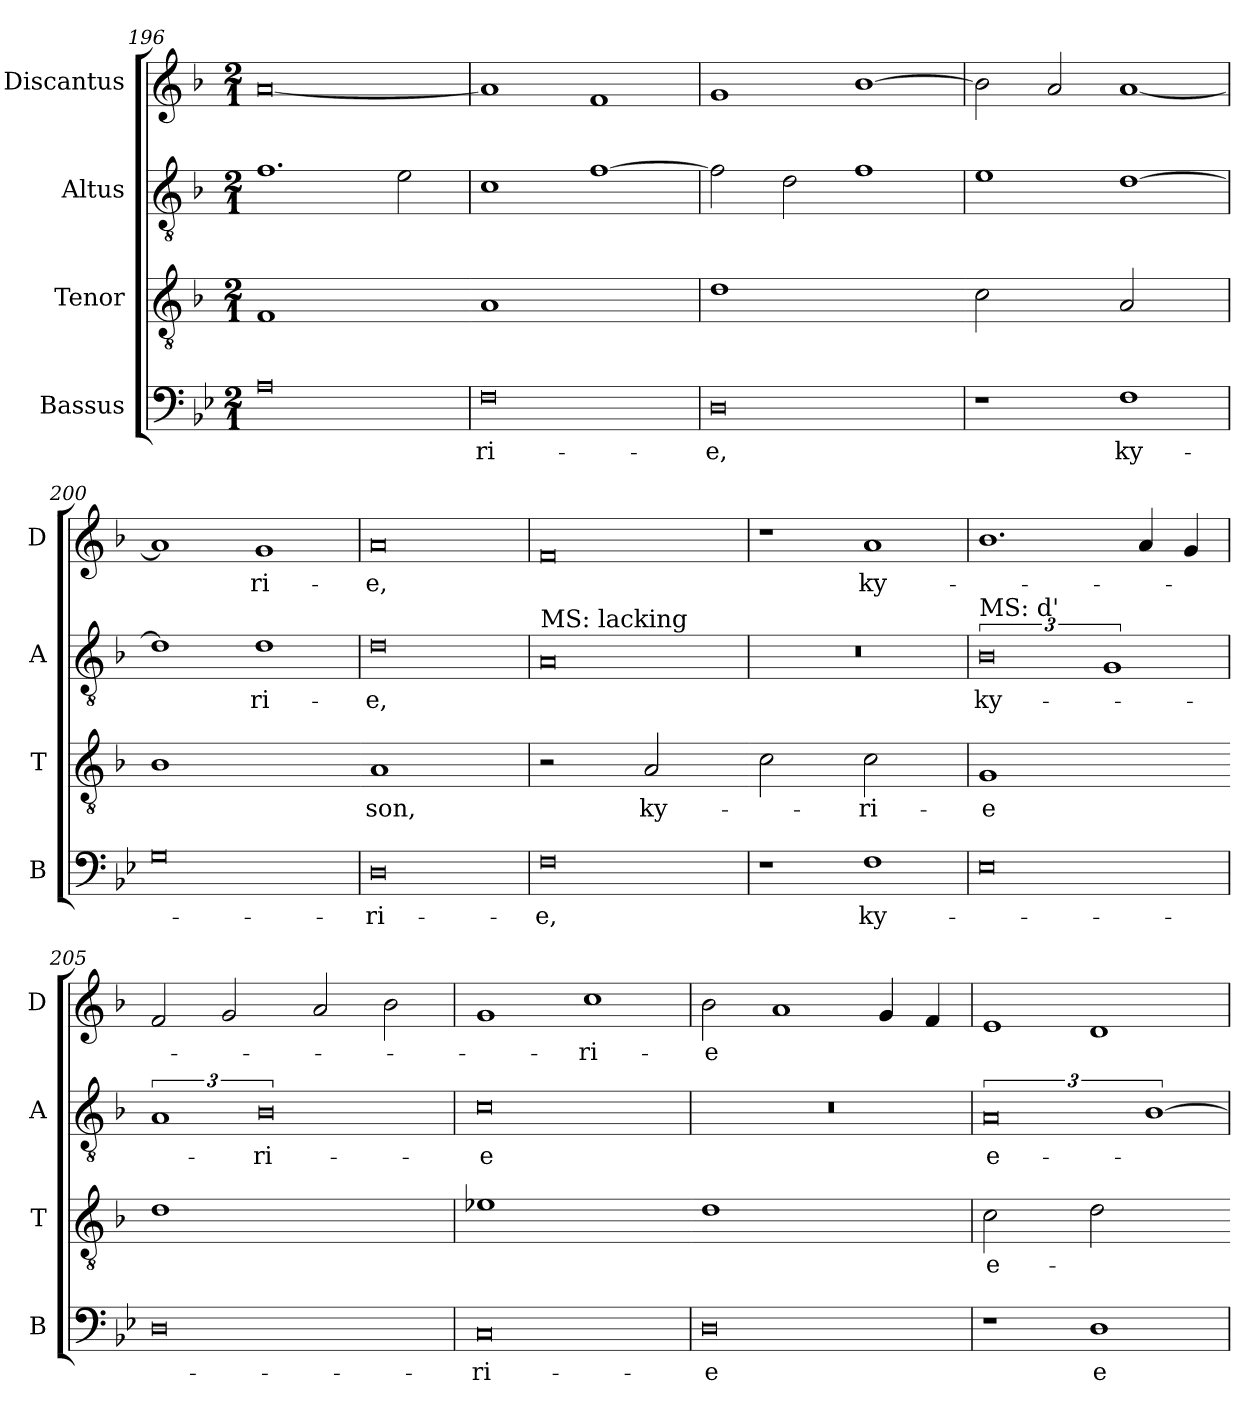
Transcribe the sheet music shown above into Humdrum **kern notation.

**kern	**text	**kern	**text	**kern	**text	**kern	**text
*part4	*part4	*part3	*part3	*part2	*part2	*part1	*part1
*staff4	*staff4	*staff3	*staff3	*staff2	*staff2	*staff1	*staff1
*I"Bassus	*	*I"Tenor	*	*I"Altus	*	*I"Discantus	*
*I'B	*	*I'T	*	*I'A	*	*I'D	*
*clefF4	*	*clefGv2	*	*clefGv2	*	*clefG2	*
*k[b-e-]	*	*k[b-]	*	*k[b-]	*	*k[b-]	*
*M2/1	*	*M2/1	*	*M2/1	*	*M2/1	*
=196	=196	=196	=196	=196	=196	=196	=196
!	!	!LO:N:vis=1	!	!	!	!	!
0A	.	0F	.	1.f	.	[0a	.
.	.	.	.	2e	.	.	.
=197	=197	=197-	=197	=197	=197	=197	=197
!	!	!LO:N:vis=1	!	!	!	!	!
0F	-ri-	0A	.	1c	.	1a]	.
.	.	.	.	[1f	.	1f	.
=198	=198	=198	=198	=198	=198	=198	=198
!	!	!LO:N:vis=1	!	!	!	!	!
0D	-e,	0d	.	2f]	.	1g	.
.	.	.	.	2d	.	.	.
.	.	.	.	1f	.	[1b-	.
=199	=199	=199-	=199	=199	=199	=199	=199
!	!	!LO:N:vis=2	!	!	!	!	!
1r	.	1c	.	1e	.	2b-]	.
.	.	.	.	.	.	2a	.
!	!	!LO:N:vis=2	!	!	!	!	!
1F	ky-	1A	.	[1d	.	[1a	.
=200	=200	=200	=200	=200	=200	=200	=200
!	!	!LO:N:vis=1	!	!	!	!	!
0G	.	0B-	.	1d]	.	1a]	.
.	.	.	.	1d	-ri-	1g	-ri-
=201	=201	=201-	=201	=201	=201	=201	=201
!	!	!LO:N:vis=1	!	!	!	!	!
0D	-ri-	0A	-son,	0d	-e,	0a	-e,
=202	=202	=202	=202	=202	=202	=202	=202
!	!	!	!	!LO:TX:a:t=MS&colon; lacking	!	!	!
!	!	!LO:N:vis=2	!	!	!	!	!
0F	-e,	1r	.	0A	.	0f	.
!	!	!LO:N:vis=2	!	!	!	!	!
.	.	1A	ky-	.	.	.	.
=203	=203	=203-	=203	=203	=203	=203	=203
!	!	!LO:N:vis=2	!	!	!	!	!
1r	.	1c	.	0r	.	1r	.
!	!	!LO:N:vis=2	!	!	!	!	!
1F	ky-	1c	-ri-	.	.	1a	ky-
=204	=204	=204	=204	=204	=204	=204	=204
!	!	!	!	!LO:TX:a:t=MS&colon; d'	!	!	!
!	!	!LO:N:vis=1	!	!	!	!	!
0E-	.	0G	-e	3%4B-	ky-	1.b-	.
.	.	.	.	3%2G	.	.	.
.	.	.	.	.	.	4a	.
.	.	.	.	.	.	4g	.
=205	=205	=205-	=205	=205	=205	=205	=205
!	!	!LO:N:vis=1	!	!	!	!	!
0D	.	0d	.	3%2A	.	2f	.
.	.	.	.	.	.	2g	.
.	.	.	.	3%4B-	-ri-	.	.
.	.	.	.	.	.	2a	.
.	.	.	.	.	.	2b-	.
=206	=206	=206	=206	=206	=206	=206	=206
!	!	!LO:N:vis=1	!	!	!	!	!
0C	-ri-	0e-X	.	0c	-e	1g	.
.	.	.	.	.	.	1cc	-ri-
=207	=207	=207-	=207	=207	=207	=207	=207
!	!	!LO:N:vis=1	!	!	!	!	!
0D	-e	0d	.	0r	.	2b-	-e
.	.	.	.	.	.	1a	.
.	.	.	.	.	.	4g	.
.	.	.	.	.	.	4f	.
=208	=208	=208	=208	=208	=208	=208	=208
!	!	!LO:N:vis=2	!	!	!	!	!
1r	.	1c	e-	3%4A	e-	1e	.
!	!	!LO:N:vis=2	!	!	!	!	!
1D	e-	1d	.	.	.	1d	.
.	.	.	.	[3%2B-	.	.	.
=	=	=-	=	=	=	=	=
*-	*-	*-	*-	*-	*-	*-	*-
